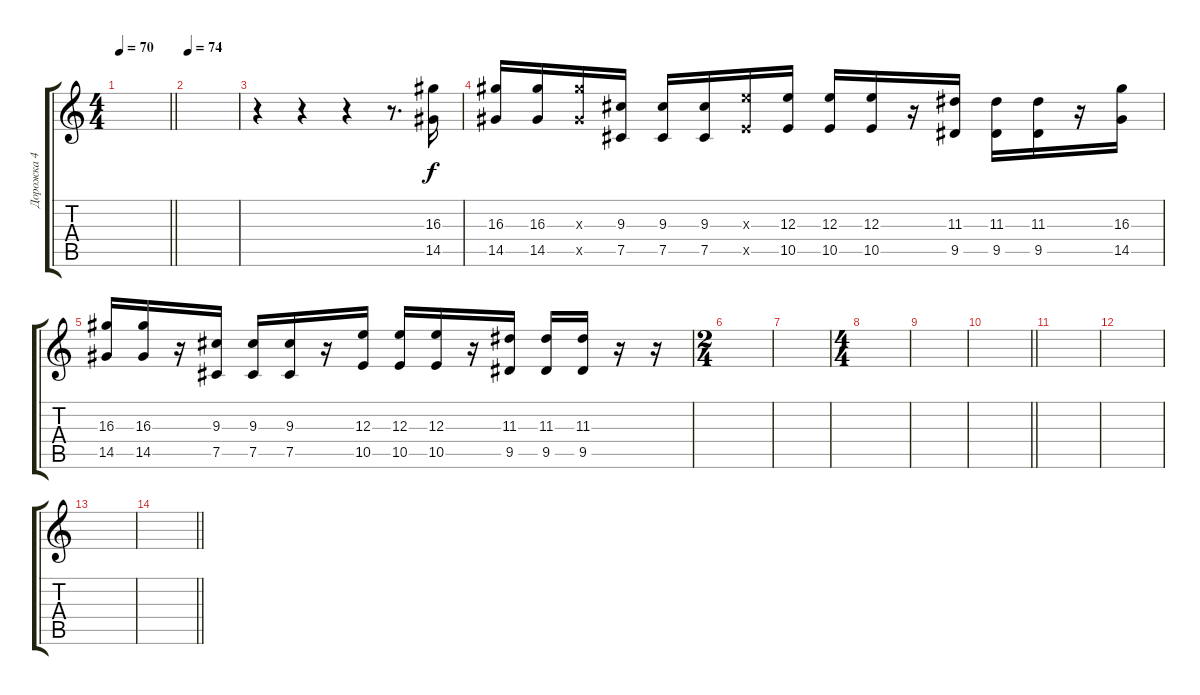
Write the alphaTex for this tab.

\track ("Дорожка 4" "Дорожка 4") {instrument distortionguitar}
\staff {score tabs}
\tuning (Db4 Ab3 E3 B2 Gb2 B1) {hide}
\ts (4 4)
\tempo 70
\clef g2
\barLineRight lightlight
\ks c
|
\section ("" "")
\tempo 74
|
r.4 r.4 r.4 r.8{d} (16.3 14.5).16{dy f} |
(16.3 14.5).16 (16.3 14.5).16 (16.3{x} 14.5{x}).16 (9.3 7.5).16 (9.3 7.5).16 (9.3 7.5).16 (12.3{x} 10.5{x}).16 (12.3 10.5).16 (12.3 10.5).16 (12.3 10.5).16 r.16 (11.3 9.5).16 (11.3 9.5).16 (11.3 9.5).16 r.16 (16.3 14.5).16 |
(16.3 14.5).16 (16.3 14.5).16 r.16 (9.3 7.5).16 (9.3 7.5).16 (9.3 7.5).16 r.16 (12.3 10.5).16 (12.3 10.5).16 (12.3 10.5).16 r.16 (11.3 9.5).16 (11.3 9.5).16 (11.3 9.5).16 r.16 r.16 |
\ts (2 4)
|
|
\ts (4 4)
|
|
\barLineRight lightlight
|
|
|
|
\barLineRight lightlight
